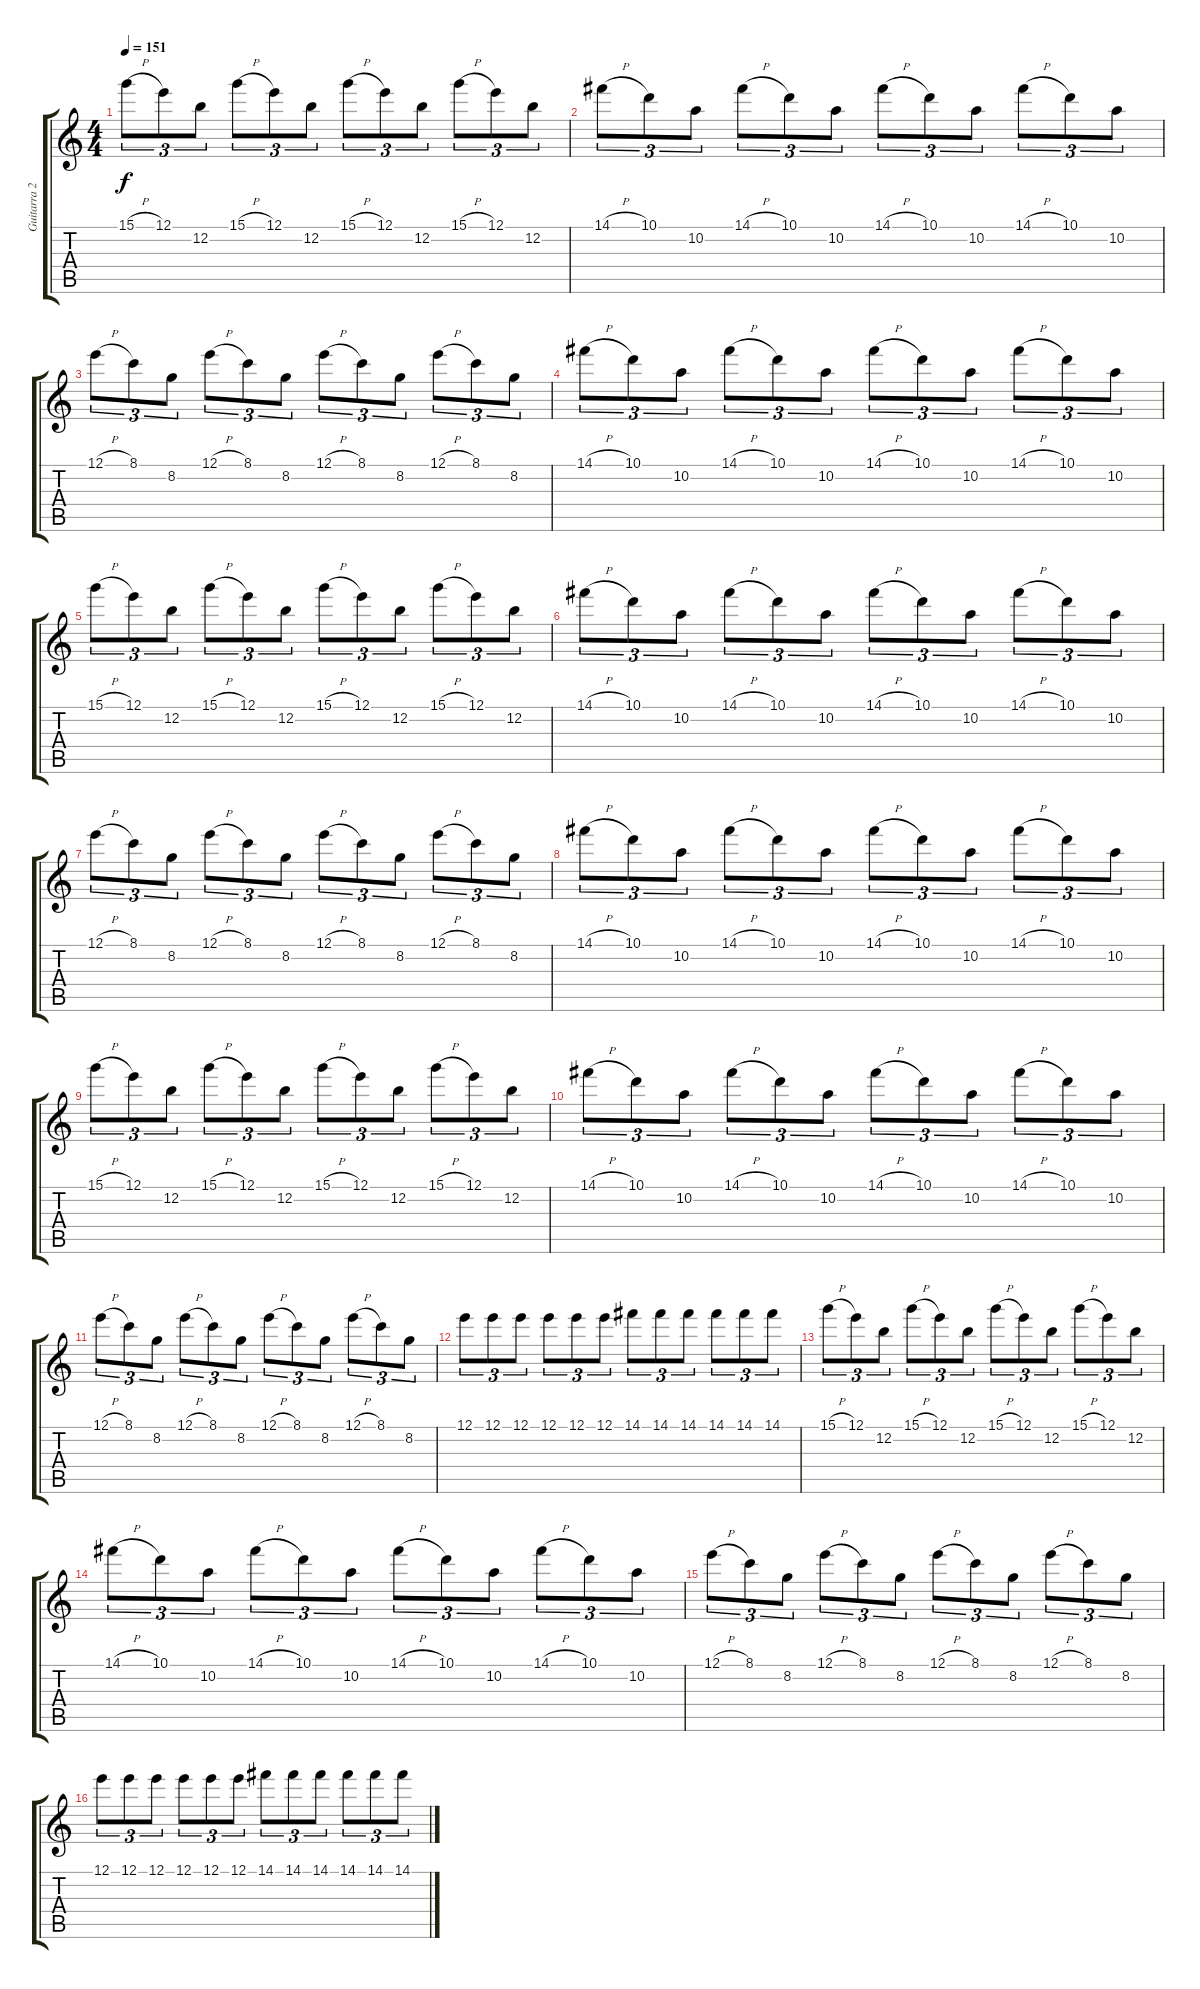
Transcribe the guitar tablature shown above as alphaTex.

\track ("Guitarra 2/ solo" "Guitarra 2") {instrument distortionguitar}
\staff {score tabs}
\tuning (E4 B3 G3 D3 A2 E2) {hide}
\ts (4 4)
\tempo 151
\clef g2
\ks c
15.1{h}.8{tu (3 2) dy f} 12.1.8{tu (3 2)} 12.2.8{tu (3 2)} 15.1{h}.8{tu (3 2)} 12.1.8{tu (3 2)} 12.2.8{tu (3 2)} 15.1{h}.8{tu (3 2)} 12.1.8{tu (3 2)} 12.2.8{tu (3 2)} 15.1{h}.8{tu (3 2)} 12.1.8{tu (3 2)} 12.2.8{tu (3 2)} |
14.1{h}.8{tu (3 2)} 10.1.8{tu (3 2)} 10.2.8{tu (3 2)} 14.1{h}.8{tu (3 2)} 10.1.8{tu (3 2)} 10.2.8{tu (3 2)} 14.1{h}.8{tu (3 2)} 10.1.8{tu (3 2)} 10.2.8{tu (3 2)} 14.1{h}.8{tu (3 2)} 10.1.8{tu (3 2)} 10.2.8{tu (3 2)} |
12.1{h}.8{tu (3 2)} 8.1.8{tu (3 2)} 8.2.8{tu (3 2)} 12.1{h}.8{tu (3 2)} 8.1.8{tu (3 2)} 8.2.8{tu (3 2)} 12.1{h}.8{tu (3 2)} 8.1.8{tu (3 2)} 8.2.8{tu (3 2)} 12.1{h}.8{tu (3 2)} 8.1.8{tu (3 2)} 8.2.8{tu (3 2)} |
14.1{h}.8{tu (3 2)} 10.1.8{tu (3 2)} 10.2.8{tu (3 2)} 14.1{h}.8{tu (3 2)} 10.1.8{tu (3 2)} 10.2.8{tu (3 2)} 14.1{h}.8{tu (3 2)} 10.1.8{tu (3 2)} 10.2.8{tu (3 2)} 14.1{h}.8{tu (3 2)} 10.1.8{tu (3 2)} 10.2.8{tu (3 2)} |
15.1{h}.8{tu (3 2)} 12.1.8{tu (3 2)} 12.2.8{tu (3 2)} 15.1{h}.8{tu (3 2)} 12.1.8{tu (3 2)} 12.2.8{tu (3 2)} 15.1{h}.8{tu (3 2)} 12.1.8{tu (3 2)} 12.2.8{tu (3 2)} 15.1{h}.8{tu (3 2)} 12.1.8{tu (3 2)} 12.2.8{tu (3 2)} |
14.1{h}.8{tu (3 2)} 10.1.8{tu (3 2)} 10.2.8{tu (3 2)} 14.1{h}.8{tu (3 2)} 10.1.8{tu (3 2)} 10.2.8{tu (3 2)} 14.1{h}.8{tu (3 2)} 10.1.8{tu (3 2)} 10.2.8{tu (3 2)} 14.1{h}.8{tu (3 2)} 10.1.8{tu (3 2)} 10.2.8{tu (3 2)} |
12.1{h}.8{tu (3 2)} 8.1.8{tu (3 2)} 8.2.8{tu (3 2)} 12.1{h}.8{tu (3 2)} 8.1.8{tu (3 2)} 8.2.8{tu (3 2)} 12.1{h}.8{tu (3 2)} 8.1.8{tu (3 2)} 8.2.8{tu (3 2)} 12.1{h}.8{tu (3 2)} 8.1.8{tu (3 2)} 8.2.8{tu (3 2)} |
14.1{h}.8{tu (3 2)} 10.1.8{tu (3 2)} 10.2.8{tu (3 2)} 14.1{h}.8{tu (3 2)} 10.1.8{tu (3 2)} 10.2.8{tu (3 2)} 14.1{h}.8{tu (3 2)} 10.1.8{tu (3 2)} 10.2.8{tu (3 2)} 14.1{h}.8{tu (3 2)} 10.1.8{tu (3 2)} 10.2.8{tu (3 2)} |
15.1{h}.8{tu (3 2)} 12.1.8{tu (3 2)} 12.2.8{tu (3 2)} 15.1{h}.8{tu (3 2)} 12.1.8{tu (3 2)} 12.2.8{tu (3 2)} 15.1{h}.8{tu (3 2)} 12.1.8{tu (3 2)} 12.2.8{tu (3 2)} 15.1{h}.8{tu (3 2)} 12.1.8{tu (3 2)} 12.2.8{tu (3 2)} |
14.1{h}.8{tu (3 2)} 10.1.8{tu (3 2)} 10.2.8{tu (3 2)} 14.1{h}.8{tu (3 2)} 10.1.8{tu (3 2)} 10.2.8{tu (3 2)} 14.1{h}.8{tu (3 2)} 10.1.8{tu (3 2)} 10.2.8{tu (3 2)} 14.1{h}.8{tu (3 2)} 10.1.8{tu (3 2)} 10.2.8{tu (3 2)} |
12.1{h}.8{tu (3 2)} 8.1.8{tu (3 2)} 8.2.8{tu (3 2)} 12.1{h}.8{tu (3 2)} 8.1.8{tu (3 2)} 8.2.8{tu (3 2)} 12.1{h}.8{tu (3 2)} 8.1.8{tu (3 2)} 8.2.8{tu (3 2)} 12.1{h}.8{tu (3 2)} 8.1.8{tu (3 2)} 8.2.8{tu (3 2)} |
12.1.8{tu (3 2)} 12.1.8{tu (3 2)} 12.1.8{tu (3 2)} 12.1.8{tu (3 2)} 12.1.8{tu (3 2)} 12.1.8{tu (3 2)} 14.1.8{tu (3 2)} 14.1.8{tu (3 2)} 14.1.8{tu (3 2)} 14.1.8{tu (3 2)} 14.1.8{tu (3 2)} 14.1.8{tu (3 2)} |
15.1{h}.8{tu (3 2)} 12.1.8{tu (3 2)} 12.2.8{tu (3 2)} 15.1{h}.8{tu (3 2)} 12.1.8{tu (3 2)} 12.2.8{tu (3 2)} 15.1{h}.8{tu (3 2)} 12.1.8{tu (3 2)} 12.2.8{tu (3 2)} 15.1{h}.8{tu (3 2)} 12.1.8{tu (3 2)} 12.2.8{tu (3 2)} |
14.1{h}.8{tu (3 2)} 10.1.8{tu (3 2)} 10.2.8{tu (3 2)} 14.1{h}.8{tu (3 2)} 10.1.8{tu (3 2)} 10.2.8{tu (3 2)} 14.1{h}.8{tu (3 2)} 10.1.8{tu (3 2)} 10.2.8{tu (3 2)} 14.1{h}.8{tu (3 2)} 10.1.8{tu (3 2)} 10.2.8{tu (3 2)} |
12.1{h}.8{tu (3 2)} 8.1.8{tu (3 2)} 8.2.8{tu (3 2)} 12.1{h}.8{tu (3 2)} 8.1.8{tu (3 2)} 8.2.8{tu (3 2)} 12.1{h}.8{tu (3 2)} 8.1.8{tu (3 2)} 8.2.8{tu (3 2)} 12.1{h}.8{tu (3 2)} 8.1.8{tu (3 2)} 8.2.8{tu (3 2)} |
12.1.8{tu (3 2)} 12.1.8{tu (3 2)} 12.1.8{tu (3 2)} 12.1.8{tu (3 2)} 12.1.8{tu (3 2)} 12.1.8{tu (3 2)} 14.1.8{tu (3 2)} 14.1.8{tu (3 2)} 14.1.8{tu (3 2)} 14.1.8{tu (3 2)} 14.1.8{tu (3 2)} 14.1.8{tu (3 2)}
